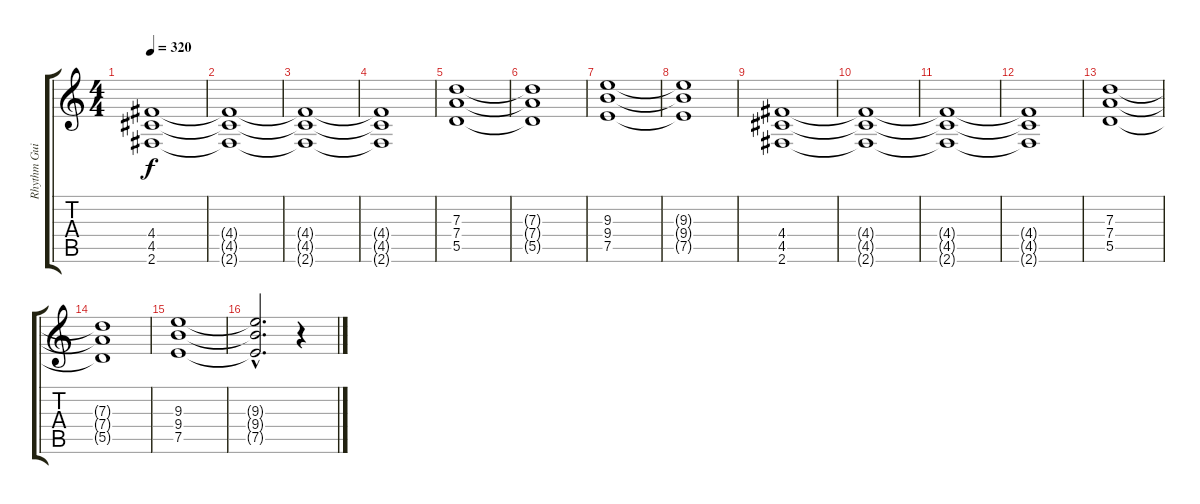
\track ("Rhythm Guitar" "Rhythm Gui") {instrument distortionguitar}
\staff {score tabs}
\tuning (E4 B3 G3 D3 A2 E2) {hide}
\ts (4 4)
\tempo 320
\clef g2
\ks c
(4.4 4.5 2.6).1{dy f instrument distortionguitar} |
(4.4{t} 4.5{t} 2.6{t}).1 |
(4.4{t} 4.5{t} 2.6{t}).1 |
(4.4{t} 4.5{t} 2.6{t}).1 |
(7.3 7.4 5.5).1 |
(7.3{t} 7.4{t} 5.5{t}).1 |
(9.3 9.4 7.5).1 |
(9.3{t} 9.4{t} 7.5{t}).1 |
(4.4 4.5 2.6).1 |
(4.4{t} 4.5{t} 2.6{t}).1 |
(4.4{t} 4.5{t} 2.6{t}).1 |
(4.4{t} 4.5{t} 2.6{t}).1 |
(7.3 7.4 5.5).1 |
(7.3{t} 7.4{t} 5.5{t}).1 |
(9.3 9.4 7.5).1 |
(9.3{hac t} 9.4{hac t} 7.5{hac t}).2{d} r.4
